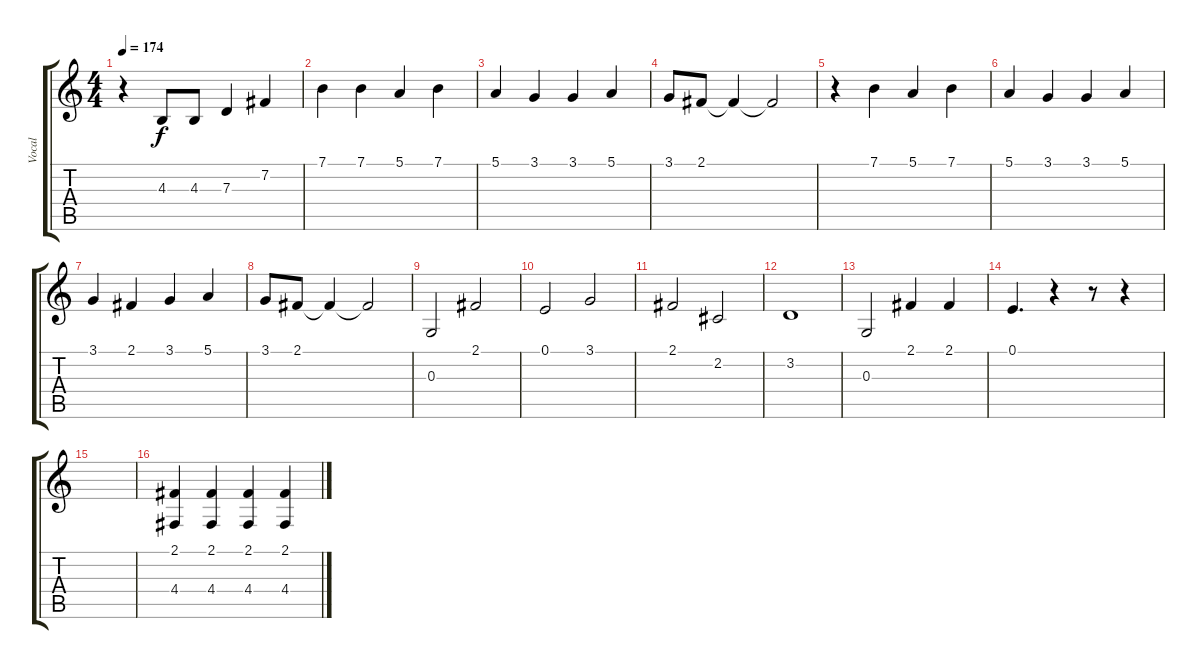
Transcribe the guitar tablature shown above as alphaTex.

\track ("Vocal" "Vocal") {instrument flute}
\staff {score tabs}
\tuning (E4 B3 G3 D3 A2 E2) {hide}
\ts (4 4)
\tempo 174
\clef g2
\ks c
r.4{dy f} 4.3.8 4.3.8 7.3.4 7.2.4 |
7.1.4 7.1.4 5.1.4 7.1.4 |
5.1.4 3.1.4 3.1.4 5.1.4 |
3.1.8 2.1.8 2.1{t}.4 2.1{t}.2 |
r.4 7.1.4 5.1.4 7.1.4 |
5.1.4 3.1.4 3.1.4 5.1.4 |
3.1.4 2.1.4 3.1.4 5.1.4 |
3.1.8 2.1.8 2.1{t}.4 2.1{t}.2 |
0.3.2 2.1.2 |
0.1.2 3.1.2 |
2.1.2 2.2.2 |
3.2.1 |
0.3.2 2.1.4 2.1.4 |
0.1.4{d} r.4 r.8 r.4 |
|
(2.1 4.4).4 (2.1 4.4).4 (2.1 4.4).4 (2.1 4.4).4
